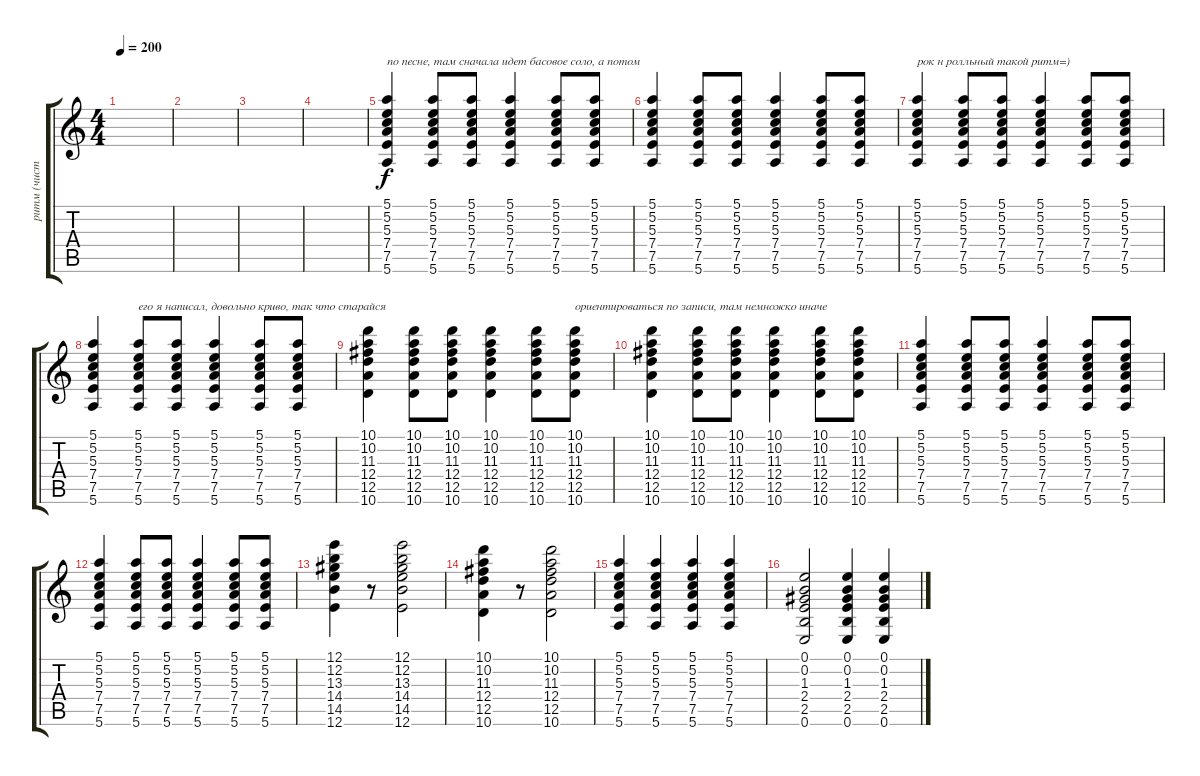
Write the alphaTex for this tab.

\track ("ритм (чистый)" "ритм (чист") {instrument acousticguitarsteel}
\staff {score tabs}
\tuning (E4 B3 G3 D3 A2 E2) {hide}
\ts (4 4)
\tempo 200
\clef g2
\ks c
|
|
|
|
(5.1 5.2 5.3 7.4 7.5 5.6).4{txt "по песне, там сначала идет басовое соло, а потом"} (5.1 5.2 5.3 7.4 7.5 5.6).8 (5.1 5.2 5.3 7.4 7.5 5.6).8 (5.1 5.2 5.3 7.4 7.5 5.6).4 (5.1 5.2 5.3 7.4 7.5 5.6).8 (5.1 5.2 5.3 7.4 7.5 5.6).8 |
(5.1 5.2 5.3 7.4 7.5 5.6).4 (5.1 5.2 5.3 7.4 7.5 5.6).8 (5.1 5.2 5.3 7.4 7.5 5.6).8 (5.1 5.2 5.3 7.4 7.5 5.6).4 (5.1 5.2 5.3 7.4 7.5 5.6).8 (5.1 5.2 5.3 7.4 7.5 5.6).8 |
(5.1 5.2 5.3 7.4 7.5 5.6).4{txt "рок н ролльный такой ритм=)"} (5.1 5.2 5.3 7.4 7.5 5.6).8 (5.1 5.2 5.3 7.4 7.5 5.6).8 (5.1 5.2 5.3 7.4 7.5 5.6).4 (5.1 5.2 5.3 7.4 7.5 5.6).8 (5.1 5.2 5.3 7.4 7.5 5.6).8 |
(5.1 5.2 5.3 7.4 7.5 5.6).4 (5.1 5.2 5.3 7.4 7.5 5.6).8{txt "его я написал, довольно криво, так что старайся "} (5.1 5.2 5.3 7.4 7.5 5.6).8 (5.1 5.2 5.3 7.4 7.5 5.6).4 (5.1 5.2 5.3 7.4 7.5 5.6).8 (5.1 5.2 5.3 7.4 7.5 5.6).8 |
(10.1 10.2 11.3 12.4 12.5 10.6).4 (10.1 10.2 11.3 12.4 12.5 10.6).8 (10.1 10.2 11.3 12.4 12.5 10.6).8 (10.1 10.2 11.3 12.4 12.5 10.6).4 (10.1 10.2 11.3 12.4 12.5 10.6).8 (10.1 10.2 11.3 12.4 12.5 10.6).8{txt "ориентироваться по записи, там немножко иначе"} |
(10.1 10.2 11.3 12.4 12.5 10.6).4 (10.1 10.2 11.3 12.4 12.5 10.6).8 (10.1 10.2 11.3 12.4 12.5 10.6).8 (10.1 10.2 11.3 12.4 12.5 10.6).4 (10.1 10.2 11.3 12.4 12.5 10.6).8 (10.1 10.2 11.3 12.4 12.5 10.6).8 |
(5.1 5.2 5.3 7.4 7.5 5.6).4 (5.1 5.2 5.3 7.4 7.5 5.6).8 (5.1 5.2 5.3 7.4 7.5 5.6).8 (5.1 5.2 5.3 7.4 7.5 5.6).4 (5.1 5.2 5.3 7.4 7.5 5.6).8 (5.1 5.2 5.3 7.4 7.5 5.6).8 |
(5.1 5.2 5.3 7.4 7.5 5.6).4 (5.1 5.2 5.3 7.4 7.5 5.6).8 (5.1 5.2 5.3 7.4 7.5 5.6).8 (5.1 5.2 5.3 7.4 7.5 5.6).4 (5.1 5.2 5.3 7.4 7.5 5.6).8 (5.1 5.2 5.3 7.4 7.5 5.6).8 |
(12.1 12.2 13.3 14.4 14.5 12.6).4 r.8 (12.1 12.2 13.3 14.4 14.5 12.6).2 |
(10.1 10.2 11.3 12.4 12.5 10.6).4 r.8 (10.1 10.2 11.3 12.4 12.5 10.6).2 |
(5.1 5.2 5.3 7.4 7.5 5.6).4 (5.1 5.2 5.3 7.4 7.5 5.6).4 (5.1 5.2 5.3 7.4 7.5 5.6).4 (5.1 5.2 5.3 7.4 7.5 5.6).4 |
(0.1 0.2 1.3 2.4 2.5 0.6).2 (0.1 0.2 1.3 2.4 2.5 0.6).4 (0.1 0.2 1.3 2.4 2.5 0.6).4
